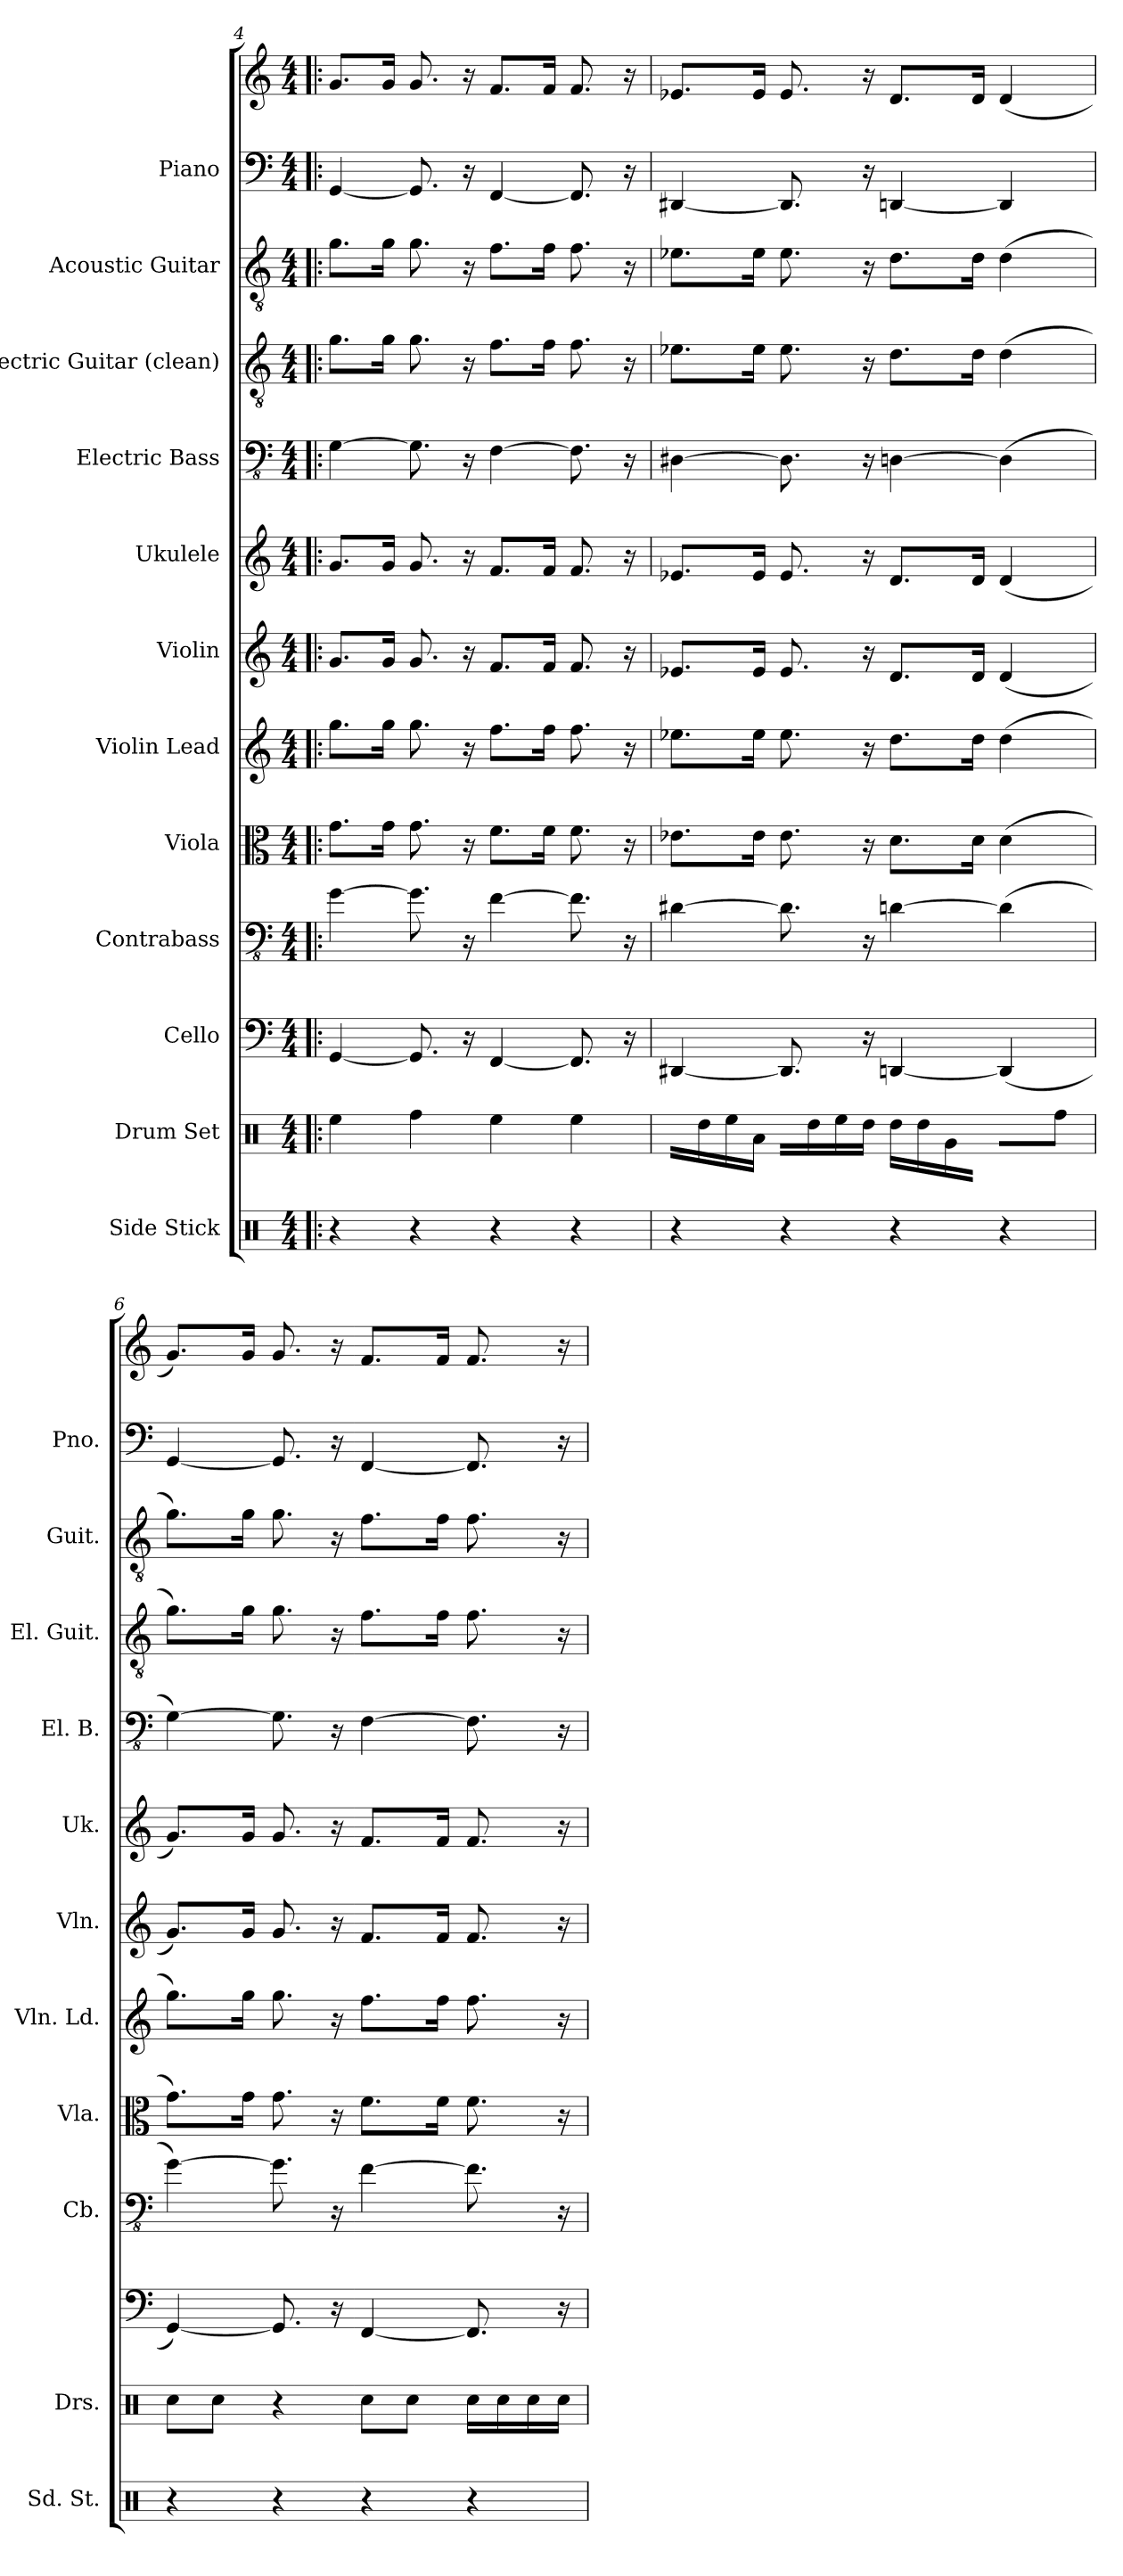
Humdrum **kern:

**kern	**kern	**kern	**kern	**kern	**kern	**kern	**kern	**kern	**kern	**kern	**kern	**kern
*part12	*part11	*part10	*part9	*part8	*part7	*part6	*part5	*part4	*part3	*part2	*part1	*part1
*staff13	*staff12	*staff11	*staff10	*staff9	*staff8	*staff7	*staff6	*staff5	*staff4	*staff3	*staff2	*staff1
*I"Side Stick	*I"Drum Set	*I"Cello	*I"Contrabass	*I"Viola	*I"Violin Lead	*I"Violin	*I"Ukulele	*I"Electric Bass	*I"Electric Guitar (clean)	*I"Acoustic Guitar	*I"Piano	*
*I'Sd. St.	*I'Drs.	*	*I'Cb.	*I'Vla.	*I'Vln. Ld.	*I'Vln.	*I'Uk.	*I'El. B.	*I'El. Guit.	*I'Guit.	*I'Pno.	*
*clefX	*clefX	*clefF4	*clefFv4	*clefC3	*clefG2	*clefG2	*clefG2	*clefFv4	*clefGv2	*clefGv2	*clefF4	*clefG2
*	*	*	*ITrd7c12	*	*	*	*	*	*	*	*	*
*k[]	*k[]	*k[]	*k[]	*k[]	*k[]	*k[]	*k[]	*k[]	*k[]	*k[]	*k[]	*k[]
*M4/4	*M4/4	*M4/4	*M4/4	*M4/4	*M4/4	*M4/4	*M4/4	*M4/4	*M4/4	*M4/4	*M4/4	*M4/4
=4!|:	=4!|:	=4!|:	=4!|:	=4!|:	=4!|:	=4!|:	=4!|:	=4!|:	=4!|:	=4!|:	=4!|:	=4!|:
4r	4Ree	[4GG	[4GG	8.gL	8.ggL	8.gL	8.gL	[4GG	8.gL	8.gL	[4GG	8.gL
.	.	.	.	16gJk	16ggJk	16gJk	16gJk	.	16gJk	16gJk	.	16gJk
4r	4Rff	8.GG]	8.GG]	8.g	8.gg	8.g	8.g	8.GG]	8.g	8.g	8.GG]	8.g
.	.	16r	16r	16r	16r	16r	16r	16r	16r	16r	16r	16r
4r	4Ree	[4FF	[4FF	8.fL	8.ffL	8.fL	8.fL	[4FF	8.fL	8.fL	[4FF	8.fL
.	.	.	.	16fJk	16ffJk	16fJk	16fJk	.	16fJk	16fJk	.	16fJk
4r	4Ree	8.FF]	8.FF]	8.f	8.ff	8.f	8.f	8.FF]	8.f	8.f	8.FF]	8.f
.	.	16r	16r	16r	16r	16r	16r	16r	16r	16r	16r	16r
=5	=5	=5	=5	=5	=5	=5	=5	=5	=5	=5	=5	=5
4r	16RLL	[4DD#X	[4DD#X	8.e-XL	8.ee-XL	8.e-XL	8.e-XL	[4DD#X	8.e-XL	8.e-XL	[4DD#X	8.e-XL
.	16Rdd	.	.	.	.	.	.	.	.	.	.	.
.	16Ree	.	.	.	.	.	.	.	.	.	.	.
.	16RaJJ	.	.	16e-Jk	16ee-Jk	16e-Jk	16e-Jk	.	16e-Jk	16e-Jk	.	16e-Jk
4r	16RLL	8.DD#]	8.DD#]	8.e-	8.ee-	8.e-	8.e-	8.DD#]	8.e-	8.e-	8.DD#]	8.e-
.	16Rdd	.	.	.	.	.	.	.	.	.	.	.
.	16Ree	.	.	.	.	.	.	.	.	.	.	.
.	16RddJJ	16r	16r	16r	16r	16r	16r	16r	16r	16r	16r	16r
4r	16RddLL	[4DDn	[4DDn	8.dL	8.ddL	8.dL	8.dL	[4DDn	8.dL	8.dL	[4DDn	8.dL
.	16Rdd	.	.	.	.	.	.	.	.	.	.	.
.	16Rg	.	.	.	.	.	.	.	.	.	.	.
.	16RJJ	.	.	16dJk	16ddJk	16dJk	16dJk	.	16dJk	16dJk	.	16dJk
4r	16RLL	(4DD]	(4DD]	(4d	(4dd	(4d	(4d	(4DD]	(4d	(4d	4DD]	(4d
.	16RJ	.	.	.	.	.	.	.	.	.	.	.
.	8RffJ	.	.	.	.	.	.	.	.	.	.	.
=6	=6	=6	=6	=6	=6	=6	=6	=6	=6	=6	=6	=6
4r	8RccL	[4GG)	[4GG)	8.gL)	8.ggL)	8.gL)	8.gL)	[4GG)	8.gL)	8.gL)	[4GG	8.gL)
.	8RccJ	.	.	.	.	.	.	.	.	.	.	.
.	.	.	.	16gJk	16ggJk	16gJk	16gJk	.	16gJk	16gJk	.	16gJk
4r	4r	8.GG]	8.GG]	8.g	8.gg	8.g	8.g	8.GG]	8.g	8.g	8.GG]	8.g
.	.	16r	16r	16r	16r	16r	16r	16r	16r	16r	16r	16r
4r	8RccL	[4FF	[4FF	8.fL	8.ffL	8.fL	8.fL	[4FF	8.fL	8.fL	[4FF	8.fL
.	8RccJ	.	.	.	.	.	.	.	.	.	.	.
.	.	.	.	16fJk	16ffJk	16fJk	16fJk	.	16fJk	16fJk	.	16fJk
4r	16RccLL	8.FF]	8.FF]	8.f	8.ff	8.f	8.f	8.FF]	8.f	8.f	8.FF]	8.f
.	16Rcc	.	.	.	.	.	.	.	.	.	.	.
.	16Rcc	.	.	.	.	.	.	.	.	.	.	.
.	16RccJJ	16r	16r	16r	16r	16r	16r	16r	16r	16r	16r	16r
=	=	=	=	=	=	=	=	=	=	=	=	=
*-	*-	*-	*-	*-	*-	*-	*-	*-	*-	*-	*-	*-
